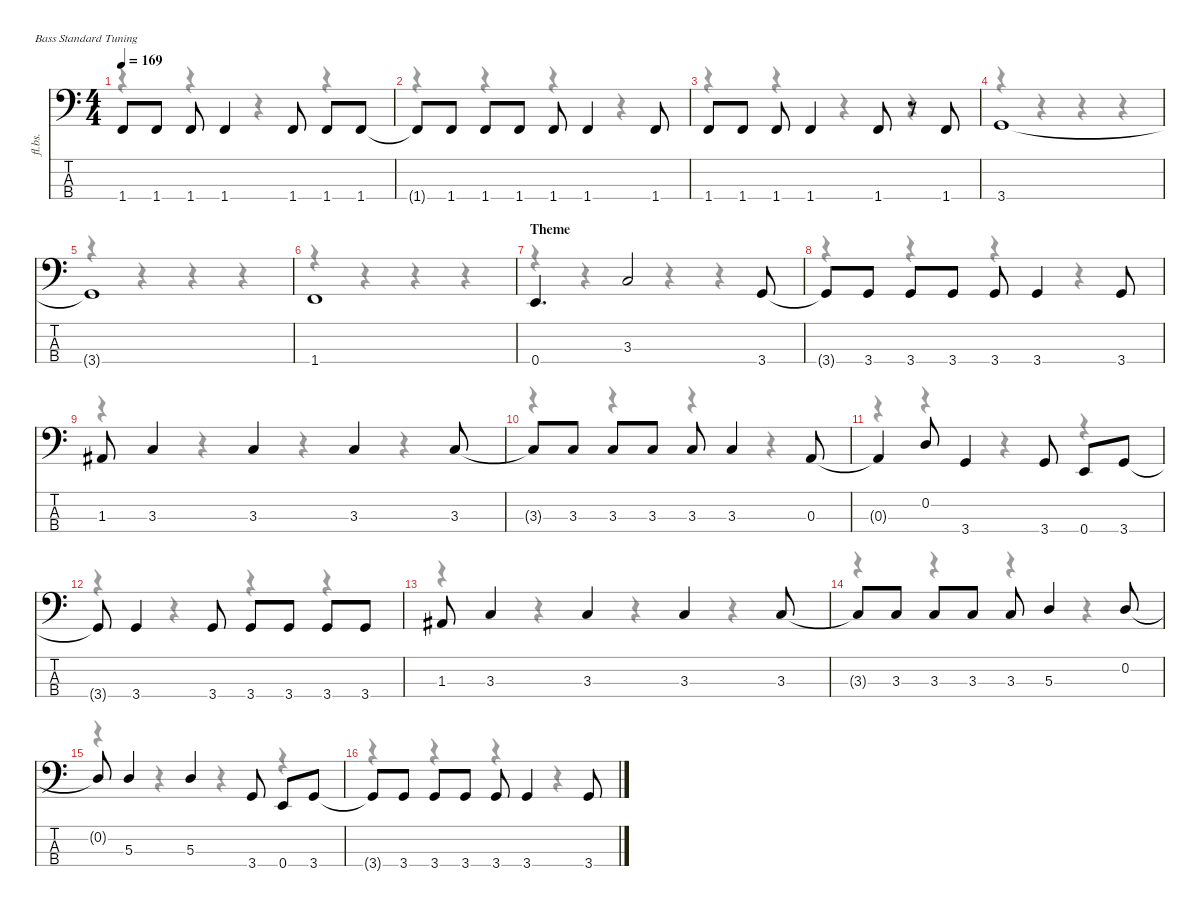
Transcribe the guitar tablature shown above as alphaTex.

\defaultSystemsLayout 4
\hideDynamics
\bracketExtendMode nobrackets
\otherSystemsTrackNameOrientation horizontal
\track ("Bass" "fl.bs.") {instrument fretlessbass}
\staff {score tabs}
\tuning (G2 D2 A1 E1)
\voice
\ts (4 4)
\tempo 169
\clef f4
\ks c
1.4.8{dy f} 1.4.8 1.4.8 1.4.4 1.4.8 1.4.8 1.4.8 |
1.4{t}.8 1.4.8 1.4.8 1.4.8 1.4.8 1.4.4 1.4.8 |
1.4.8 1.4.8 1.4.8 1.4.4 1.4.8 r.8 1.4.8 |
3.4.1 |
3.4{t}.1 |
1.4.1 |
\section ("" "Theme")
0.4.4{d} 3.3.2 3.4.8 |
3.4{t}.8 3.4.8 3.4.8 3.4.8 3.4.8 3.4.4 3.4.8 |
1.3{acc #}.8 3.3.4 3.3.4 3.3.4 3.3.8 |
3.3{t}.8 3.3.8 3.3.8 3.3.8 3.3.8 3.3.4 0.3.8 |
0.3{t}.4 0.2.8 3.4.4 3.4.8 0.4.8 3.4.8 |
3.4{t}.8 3.4.4 3.4.8 3.4.8 3.4.8 3.4.8 3.4.8 |
1.3{acc #}.8 3.3.4 3.3.4 3.3.4 3.3.8 |
3.3{t}.8 3.3.8 3.3.8 3.3.8 3.3.8 5.3.4 0.2.8 |
0.2{t}.8 5.3.4 5.3.4 3.4.8 0.4.8 3.4.8 |
3.4{t}.8 3.4.8 3.4.8 3.4.8 3.4.8 3.4.4 3.4.8
\voice
\clef f4
\ottava regular
\simile none
\ks c
r.4{dy mf} r.4 r.4 r.4 |
r.4 r.4 r.4 r.4 |
r.4 r.4 r.4 r.4 |
r.4 r.4 r.4 r.4 |
r.4 r.4 r.4 r.4 |
r.4 r.4 r.4 r.4 |
r.4 r.4 r.4 r.4 |
r.4 r.4 r.4 r.4 |
r.4 r.4 r.4 r.4 |
r.4 r.4 r.4 r.4 |
r.4 r.4 r.4 r.4 |
r.4 r.4 r.4 r.4 |
r.4 r.4 r.4 r.4 |
r.4 r.4 r.4 r.4 |
r.4 r.4 r.4 r.4 |
r.4 r.4 r.4 r.4
